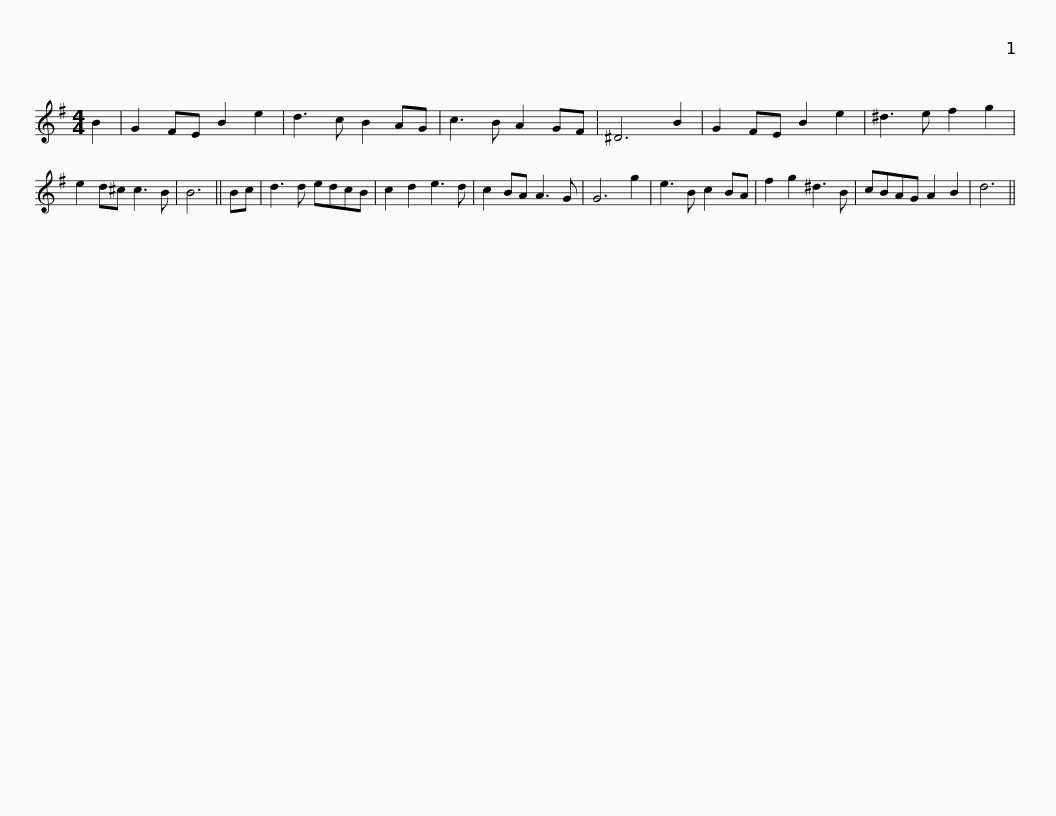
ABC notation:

X:1
L:1/8
M:4/4
I:linebreak $
K:Emin
V:1 treble
V:1
 B2 | G2 FE B2 e2 | d3 c B2 AG | c3 B A2 GF | ^D6 B2 | %5
 G2 FE B2 e2 | ^d3 e f2 g2 | e2 d^c c3 B | B6 || Bc |$ %10
 d3 d edcB | c2 d2 e3 d | c2 BA A3 G | G6 g2 | e3 B c2 BA | %15
 f2 g2 ^d3 B | cBAG A2 B2 | d6 || %18
